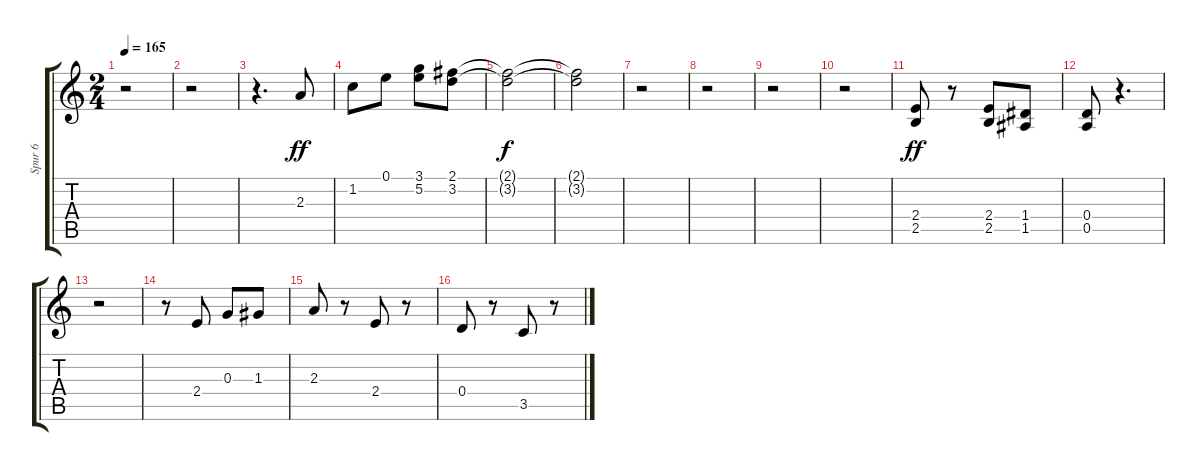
\track ("Spur 6" "Spur 6") {instrument distortionguitar}
\staff {score tabs}
\tuning (E4 B3 G3 D3 A2 E2) {hide}
\ts (2 4)
\tempo 165
\clef g2
\ks c
r.2{dy ff} |
r.2 |
r.4{d} 2.3.8 |
1.2.8 0.1.8 (3.1 5.2).8 (2.1 3.2).8 |
(2.1{t} 3.2{t}).2{dy f} |
(2.1{t} 3.2{t}).2 |
r.2 |
r.2 |
r.2 |
r.2 |
(2.4 2.5).8{dy ff} r.8 (2.4 2.5).8 (1.4 1.5).8 |
(0.4 0.5).8 r.4{d} |
r.2 |
r.8 2.4.8 0.3.8 1.3.8 |
2.3.8 r.8 2.4.8 r.8 |
0.4.8 r.8 3.5.8 r.8
